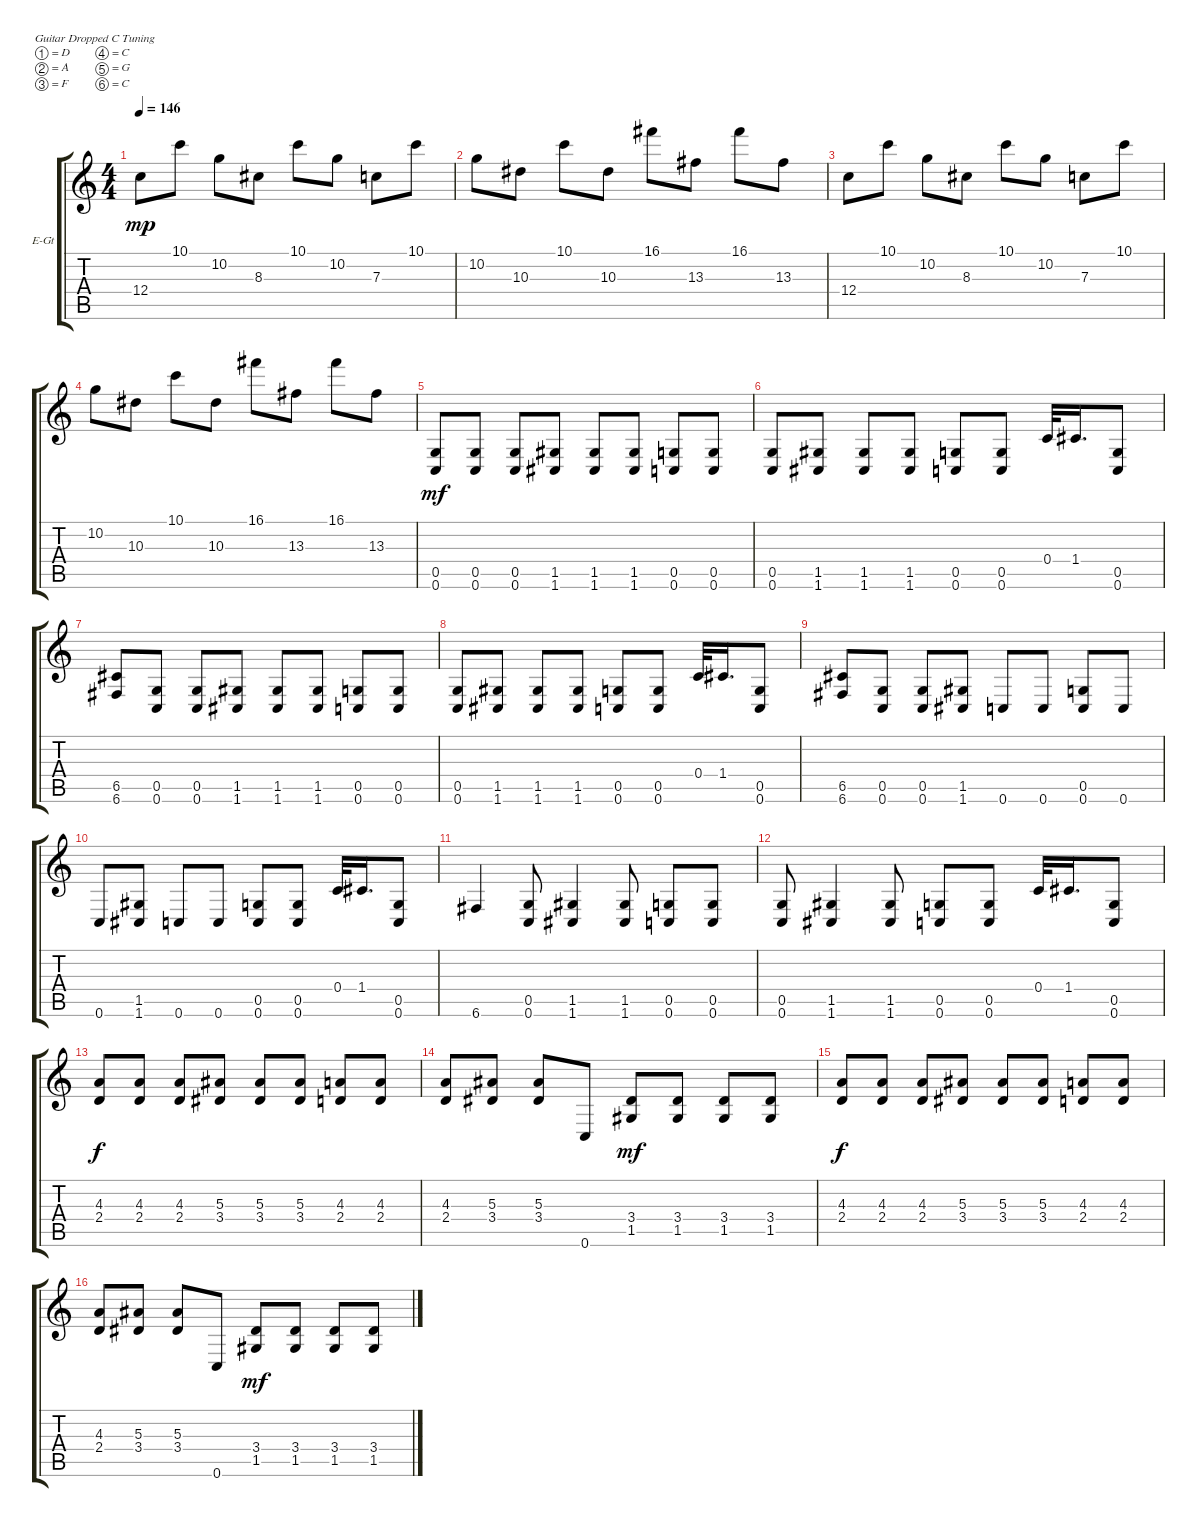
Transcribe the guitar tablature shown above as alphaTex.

\bracketExtendMode groupsimilarinstruments
\firstSystemTrackNameOrientation horizontal
\otherSystemsTrackNameOrientation horizontal
\track ("Guitar 2" "E-Gt") {instrument distortionguitar}
\staff {score tabs}
\tuning (D4 A3 F3 C3 G2 C2)
\ts (4 4)
\tempo 146
\clef g2
\ks c
12.4.8{dy mp} 10.1.8 10.2.8 8.3.8 10.1.8 10.2.8 7.3.8 10.1.8 |
10.2.8 10.3.8 10.1.8 10.3.8 16.1.8 13.3.8 16.1.8 13.3.8 |
12.4.8 10.1.8 10.2.8 8.3.8 10.1.8 10.2.8 7.3.8 10.1.8 |
10.2.8 10.3.8 10.1.8 10.3.8 16.1.8 13.3.8 16.1.8 13.3.8 |
(0.5 0.6).8{dy mf} (0.5 0.6).8 (0.5 0.6).8 (1.5 1.6).8 (1.5 1.6).8 (1.5 1.6).8 (0.5 0.6).8 (0.5 0.6).8 |
(0.5 0.6).8 (1.5 1.6).8 (1.5 1.6).8 (1.5 1.6).8 (0.5 0.6).8 (0.5 0.6).8 0.4.32 1.4.16{d} (0.5 0.6).8 |
(6.5 6.6).8 (0.5 0.6).8 (0.5 0.6).8 (1.5 1.6).8 (1.5 1.6).8 (1.5 1.6).8 (0.5 0.6).8 (0.5 0.6).8 |
(0.5 0.6).8 (1.5 1.6).8 (1.5 1.6).8 (1.5 1.6).8 (0.5 0.6).8 (0.5 0.6).8 0.4.32 1.4.16{d} (0.5 0.6).8 |
(6.5 6.6).8 (0.5 0.6).8 (0.5 0.6).8 (1.5 1.6).8 0.6.8 0.6.8 (0.5 0.6).8 0.6.8 |
0.6.8 (1.5 1.6).8 0.6.8 0.6.8 (0.5 0.6).8 (0.5 0.6).8 0.4.32 1.4.16{d} (0.5 0.6).8 |
6.6.4 (0.5 0.6).8 (1.5 1.6).4 (1.5 1.6).8 (0.5 0.6).8 (0.5 0.6).8 |
(0.5 0.6).8 (1.5 1.6).4 (1.5 1.6).8 (0.5 0.6).8 (0.5 0.6).8 0.4.32 1.4.16{d} (0.5 0.6).8 |
(4.3 2.4).8{dy f} (4.3 2.4).8 (4.3 2.4).8 (5.3 3.4).8 (5.3 3.4).8 (5.3 3.4).8 (4.3 2.4).8 (4.3 2.4).8 |
(4.3 2.4).8 (5.3 3.4).8 (5.3 3.4).8 0.6.8 (3.4 1.5).8{dy mf} (3.4 1.5).8 (3.4 1.5).8 (3.4 1.5).8 |
(4.3 2.4).8{dy f} (4.3 2.4).8 (4.3 2.4).8 (5.3 3.4).8 (5.3 3.4).8 (5.3 3.4).8 (4.3 2.4).8 (4.3 2.4).8 |
(4.3 2.4).8 (5.3 3.4).8 (5.3 3.4).8 0.6.8 (3.4 1.5).8{dy mf} (3.4 1.5).8 (3.4 1.5).8 (3.4 1.5).8
